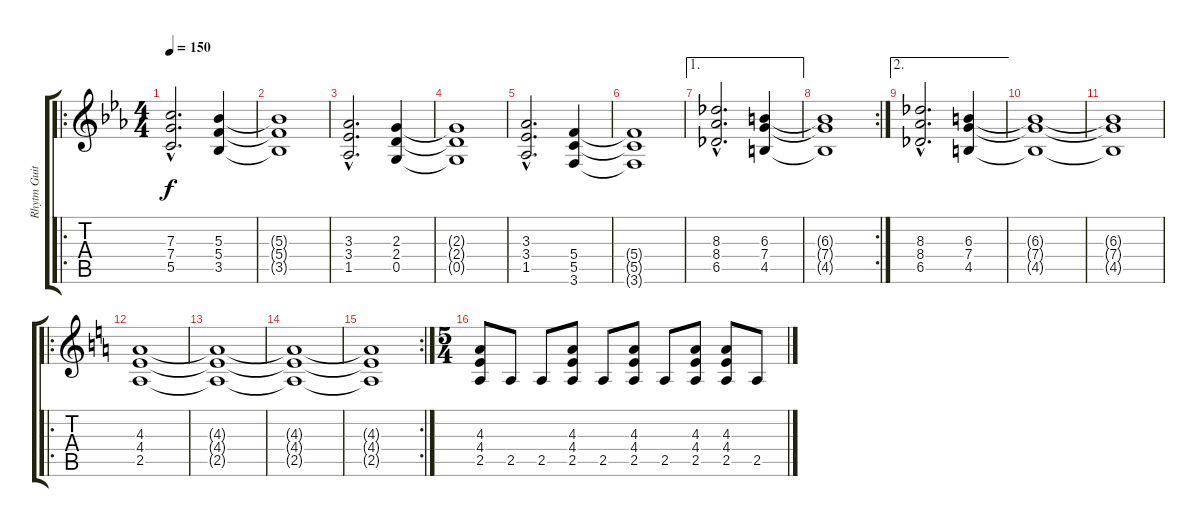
\track ("Rhytm Guitar" "Rhytm Guit") {instrument distortionguitar}
\staff {score tabs}
\tuning (D4 A3 F3 C3 G2 D2) {hide}
\ro
\ts (4 4)
\tempo 150
\clef g2
\ks cminor
(7.3{hac} 7.4{hac} 5.5{hac}).2{d dy f instrument distortionguitar} (5.3 5.4 3.5).4 |
(5.3{t} 5.4{t} 3.5{t}).1 |
(3.3{hac} 3.4{hac} 1.5{hac}).2{d} (2.3 2.4 0.5).4 |
(2.3{t} 2.4{t} 0.5{t}).1 |
(3.3{hac} 3.4{hac} 1.5{hac}).2{d} (5.4 5.5 3.6).4 |
(5.4{t} 5.5{t} 3.6{t}).1 |
\ae 1
(8.3{hac} 8.4{hac} 6.5{hac}).2{d} (6.3 7.4 4.5).4 |
\rc 2
(6.3{t} 7.4{t} 4.5{t}).1 |
\ae 2
(8.3{hac} 8.4{hac} 6.5{hac}).2{d} (6.3 7.4 4.5).4 |
(6.3{t} 7.4{t} 4.5{t}).1 |
(6.3{t} 7.4{t} 4.5{t}).1 |
\ro
\ks aminor
(4.3 4.4 2.5).1 |
(4.3{t} 4.4{t} 2.5{t}).1 |
(4.3{t} 4.4{t} 2.5{t}).1{volume 0} |
\rc 2
(4.3{t} 4.4{t} 2.5{t}).1 |
\ts (5 4)
(4.3 4.4 2.5).8{volume 13} 2.5.8 2.5.8 (4.3 4.4 2.5).8 2.5.8 (4.3 4.4 2.5).8 2.5.8 (4.3 4.4 2.5).8 (4.3 4.4 2.5).8 2.5.8
